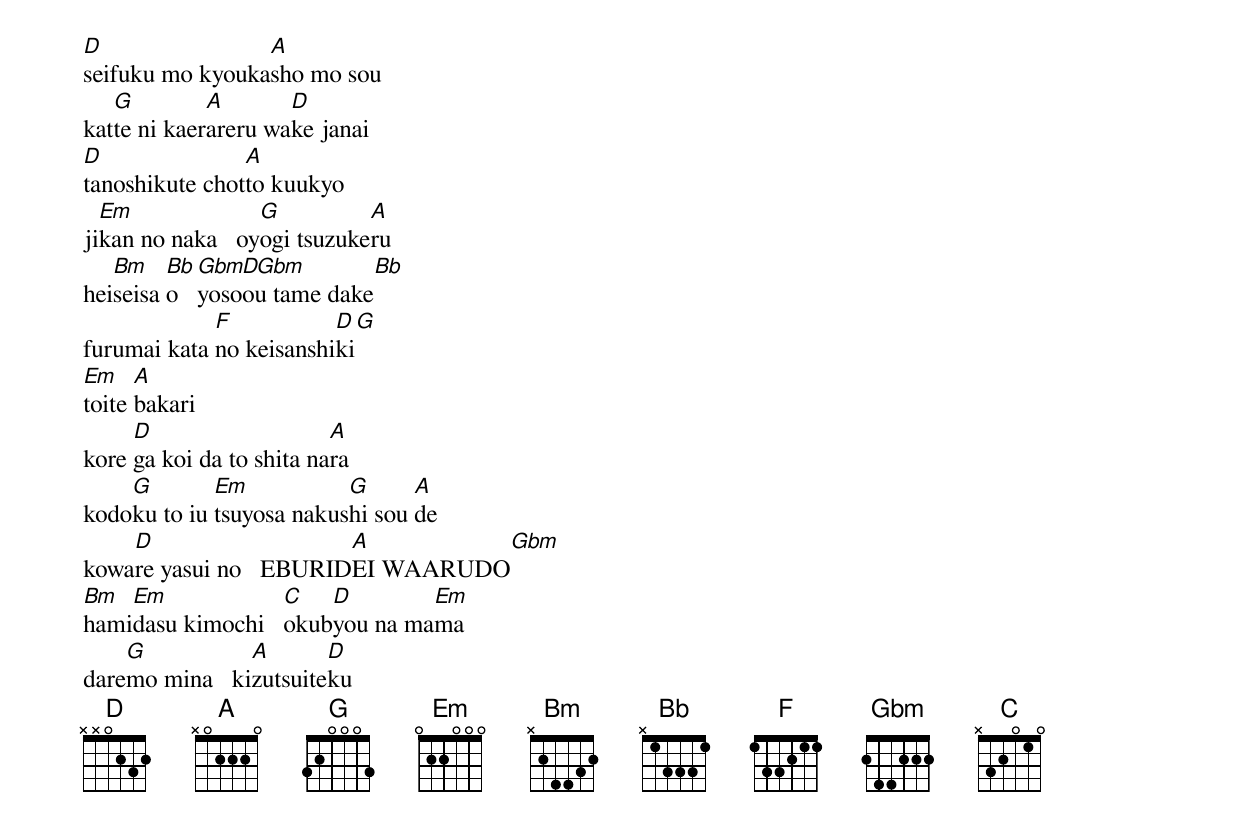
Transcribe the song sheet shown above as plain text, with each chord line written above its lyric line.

D	  	 A
seifuku mo kyoukasho mo sou
   G         A	     D
katte ni kaerareru wake janai
D		A
tanoshikute chotto kuukyo
  Em              G          A
jikan no naka   oyogi tsuzukeru
   Bm	 Bb  GbmDGbm         Bb
heiseisa o   yosoou tame dake
	     F	         D  G
furumai kata no keisanshiki
Em    A
toite bakari
     D			  A
kore ga koi da to shita nara
    G	     Em		  G	 A
kodoku to iu tsuyosa nakushi sou de
    D			A 	   Gbm
koware yasui no   EBURIDEI WAARUDO
Bm  Em		   C   D	Em
hamidasu kimochi   okubyou na mama
    G		A	D
daremo mina   kizutsuiteku
